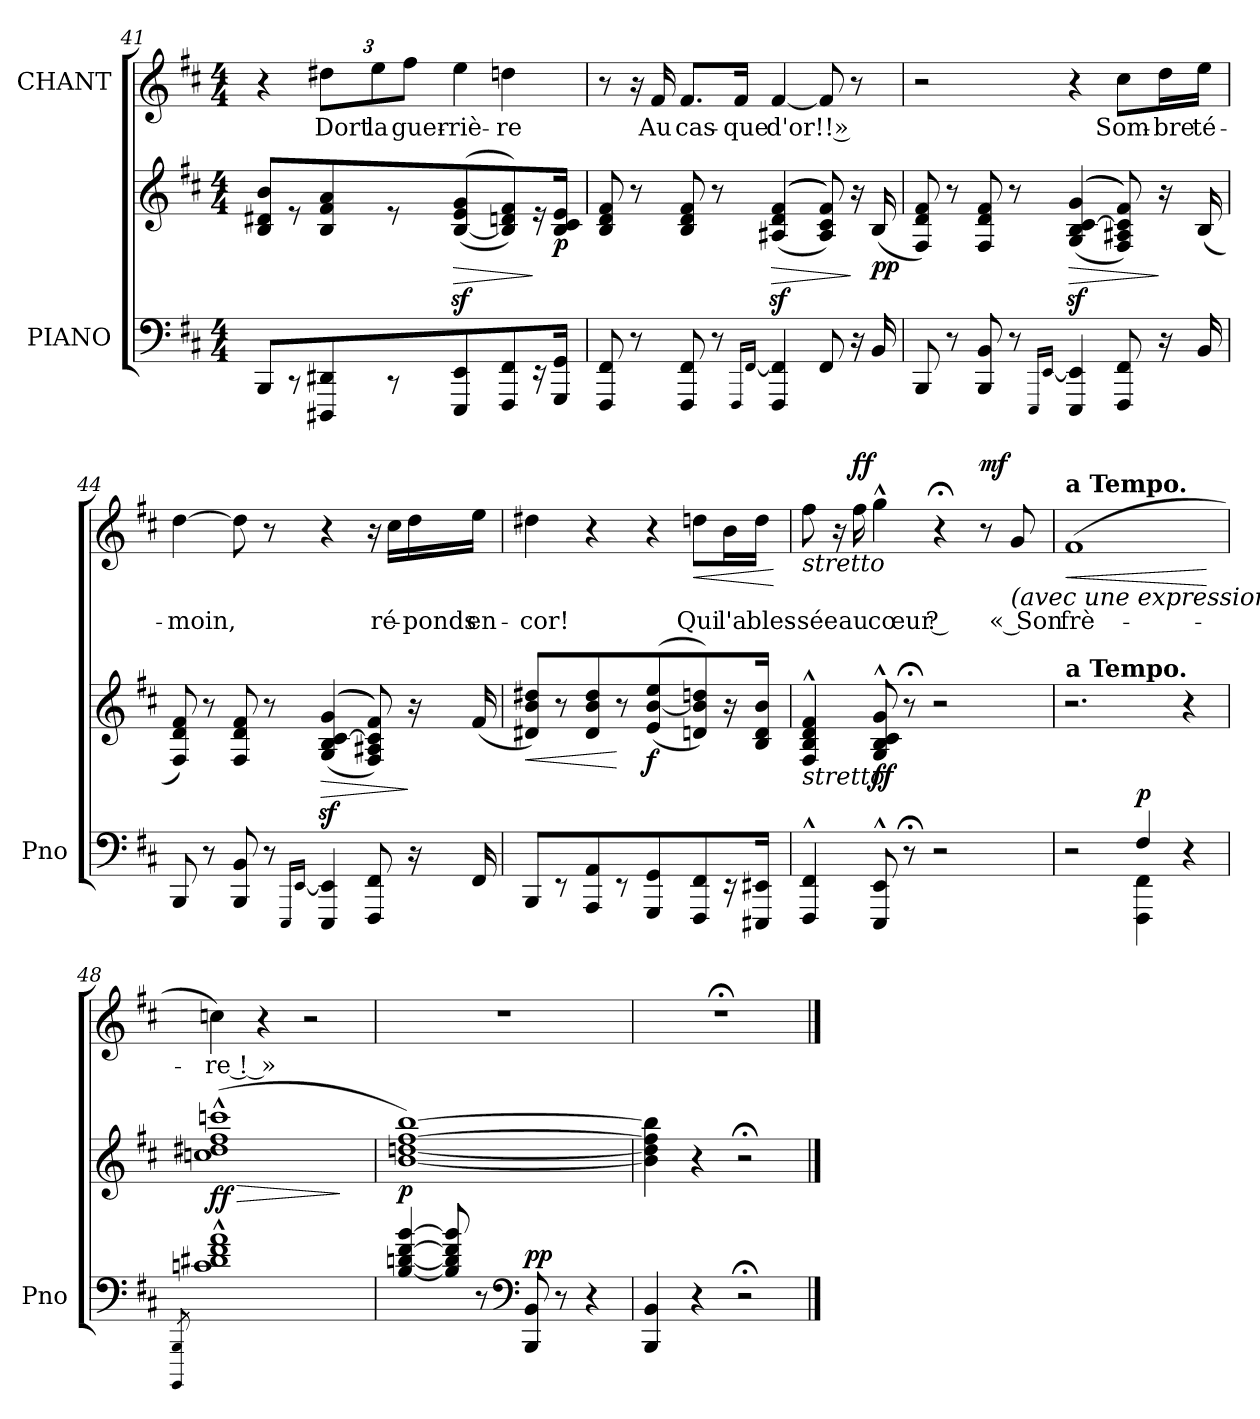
**kern	**kern	**dynam	**kern	**text	**dynam
*part2	*part2	*part2	*part1	*part1	*part1
*staff3	*staff2	*staff2/3	*staff1	*staff1	*staff1
*I"PIANO	*	*	*I"CHANT	*	*
*I'Pno	*	*	*	*	*
*clefF4	*clefG2	*	*clefG2	*	*
*k[f#c#]	*k[f#c#]	*	*k[f#c#]	*	*
*M4/4	*M4/4	*	*M4/4	*	*
=41	=41	=41	=41	=41	=41
!	!	!LO:DY:b	!	!	!
!	!	!LO:DY:n=1:b	!	!	!
8BBB/	8B/ 8d#X/ 8b/	other-dynamics f	4r	.	.
8r	8r	.	.	.	.
!	!	!	!	!LO:LY:b	!
8DDD#X/ 8DD#X/	8B/ 8f#/ 8a/	.	12dd#X\L	Dort	.
!	!	!	!	!LO:LY:b	!
.	.	.	12ee\	la	.
8r	8r	.	.	.	.
!	!	!	!	!LO:LY:b	!
.	.	.	12ff#\J	guer-	.
!	!	!LO:HP:b	!	!LO:LY:b	!
4EEE/ 4EE/	(<([4B/z< 4e/z< 4g/z<	>	4ee\	-riè-	.
!	!	!	!	!LO:LY:b	!
8FFF#/ 8FF#/L	8B/] 8dn/ 8f#/L))	.	4ddn\	-re	.
16r	16r	]	.	.	.
!	!	!LO:DY:n=2:b	!	!	!
16GGG/ 16GG/JJ	16B/ 16c#/ 16e/JJ	p	.	.	.
=42	=42	=42	=42	=42	=42
8FFF#/ 8FF#/	8B/ 8d/ 8f#/	.	8r	.	.
8r	8r	.	16r	.	.
!	!	!	!	!LO:LY:b	!
.	.	.	16f#/	Au	.
!	!	!	!	!LO:LY:b	!
8FFF#/ 8FF#/	8B/ 8d/ 8f#/	.	8.f#/L	cas-	.
8r	8r	.	.	.	.
!	!	!	!	!LO:LY:b	!
.	.	.	16f#/Jk	-que	.
16qFFF#/LL	.	.	.	.	.
[>16qFF#/JJ	.	.	.	.	.
!	!	!LO:HP:b	!	!LO:LY:b	!
4FFF#/ 4FF#/]	(>(<(>4A#X/z< 4d/z< 4f#/z<	>	[4f#/	d'or!! »	.
8FF#/	8A#/ 8c#/ 8f#/)))	.	8f#/]	.	.
16r	16r	]	8r	.	.
!	!	!LO:DY:b	!	!	!
16BB/	(>16B/	pp	.	.	.
!!LO:LB:g=z
=43	=43	=43	=43	=43	=43
8BBB/	8F#/ 8d/ 8f#/)	.	2r	.	.
8r	8r	.	.	.	.
8BBB/ 8BB/	8F#/ 8d/ 8f#/	.	.	.	.
8r	8r	.	.	.	.
16qEEE/LL	.	.	.	.	.
[>16qEE/JJ	.	.	.	.	.
!	!	!LO:HP:b	!	!	!
4EEE/ 4EE/]	((<(<4G/z< 4B/z< [4c#/z< 4g/z<	>	4r	.	.
!	!	!	!	!LO:LY:b	!
8FFF#/ 8FF#/	8F#/ 8A#X/ 8c#/] 8f#/)))	.	8cc#\L	Som-	.
!	!	!	!	!LO:LY:b	!
16r	16r	]	16dd\L	-bre	.
!	!	!	!	!LO:LY:b	!
16BB/	(>16B/	.	16ee\JJ	té-	.
=44	=44	=44	=44	=44	=44
!	!	!LO:DY:b	!	!LO:LY:b	!
!	!	!LO:DY:n=1:b	!	!	!
8BBB/	8F#/ 8d/ 8f#/)	other-dynamics f	[4dd\	-moin,	.
8r	8r	.	.	.	.
8BBB/ 8BB/	8F#/ 8d/ 8f#/	.	8dd\]	.	.
8r	8r	.	8r	.	.
16qEEE/LL	.	.	.	.	.
[>16qEE/JJ	.	.	.	.	.
!	!	!LO:HP:b	!	!	!
4EEE/ 4EE/]	((<(<4G/z< 4B/z< [4c#/z< 4g/z<	>	4r	.	.
8FFF#/ 8FF#/	8F#/ 8A#X/ 8c#/] 8f#/)))	.	16r	.	.
!	!	!	!	!LO:LY:b	!LO:DY:a
!	!	!	!	!	!LO:DY:n=1:a
.	.	.	16cc#\LL	ré-	other-dynamics f
!	!	!	!	!LO:LY:b	!
16r	16r	]	16dd\	-ponds	.
!	!	!LO:DY:n=2:b	!	!LO:LY:b	!
!	!	!LO:DY:n=3:b	!	!	!
16FF#/	(>16f#/	other-dynamics f	16ee\JJ	en-	.
=45	=45	=45	=45	=45	=45
!	!	!LO:HP:b	!	!LO:LY:b	!
8BBB/	8d#X/ 8b/ 8dd#X/)	<	4dd#X\	-cor!	.
8r	8r	.	.	.	.
8AAA/ 8AA/	8d#/ 8b/ 8dd#/	.	4r	.	.
8r	8r	[	.	.	.
!	!	!LO:DY:b	!	!	!
4GGG/ 4GG/	((<4e/ [<4b/ 4ee/	f	4r	.	.
!	!	!	!	!LO:LY:b	!LO:HP:b
8FFF#/ 8FF#/L	8dn/ 8b/] 8ddn/L))	.	8ddn\L	Qui	<
!	!	!	!	!LO:LY:b	!
16r	16r	.	16b\L	l'a	.
!	!	!	!	!LO:LY:b	!
16EEE#X/ 16EE#X/JJ	16B/ 16d/ 16b/JJ	.	16dd\JJ	bles-	.
.	.	.	.	.	[
!!LO:LB:g=z
=46	=46	=46	=46	=46	=46
!	!	!	!LO:TX:b:i:t=stretto	!	!
!	!LO:TX:b:i:t=stretto	!	!	!	!
!	!	!	!	!LO:LY:b	!
4FFF#/^^ 4FF#/^^	4F#/^^ 4B/^^ 4d/^^ 4f#/^^	.	8ff#\	-sée	.
.	.	.	16r	.	.
!	!	!	!	!LO:LY:b	!LO:DY:a
.	.	.	16ff#\	au	ff
!	!	!LO:DY:b	!	!LO:LY:b	!
8EEE/^^ 8EE/^^	8G/^^ 8B/^^ 8c#/^^ 8g/^^	ff	4gg^^\	cœur ?	.
8r;<	8r;<	.	.	.	.
2r	2r	.	4r;<	.	.
!	!	!	!	!	!LO:DY:a
.	.	.	8r	.	mf
!	!	!	!LO:TX:b:i:t=(avec une expression sinistre)	!	!
!	!	!	!	!LO:LY:b	!
.	.	.	8g/	« Son	.
=47	=47	=47	=47	=47	=47
*^	*	*	*	*	*
!	!	!	!	!LO:TX:a:B:t=a Tempo.	!	!
!	!	!LO:TX:a:B:t=a Tempo.	!	!	!	!
!	!	!	!	!	!LO:LY:b	!LO:HP:b
2r	2ryy	2.r	.	(>1f#	frè-	<
!	!	!	!LO:DY:a=2	!	!	!
4F#/	4FFF#\ 4FF#\	.	p	.	.	.
4ryy	4r	4r	.	.	.	.
*v	*v	*	*	*	*	*
.	.	.	.	.	[
=48	=48	=48	=48	=48	=48
8qBBBB/ 8qBBB/	.	.	.	.	.
!	!	!LO:HP:b	!	!LO:LY:b	!
!	!	!LO:DY:n=1:b	!	!	!
1cn^^ 1d#X^^ 1f#^^ 1a^^	(1ccn^^ 1dd#X^^ 1ff#^^ 1cccn^^	> ff	4ccn\)	-re ! »	.
.	.	.	4r	.	.
.	.	.	2r	.	.
.	.	]	.	.	.
=49	=49	=49	=49	=49	=49
!	!	!LO:DY:b	!	!	!
[4B/ [4dn/ [>4f#/ [4b/	[1b [<1ddn [1ff# [1bb)	p	1r	.	.
8B/] 8d/] 8f#/] 8b/]	.	.	.	.	.
8r	.	.	.	.	.
*clefF4	*	*	*	*	*
!	!	!LO:DY:a=2	!	!	!
8BBB/ 8BB/	.	pp	.	.	.
8r	.	.	.	.	.
4r	.	.	.	.	.
=50	=50	=50	=50	=50	=50
4BBB/ 4BB/	4b\] 4dd\] 4ff#\] 4bb\]	.	1r;<	.	.
4r	4r	.	.	.	.
2r;<	2r;<	.	.	.	.
==	==	==	==	==	==
*-	*-	*-	*-	*-	*-
